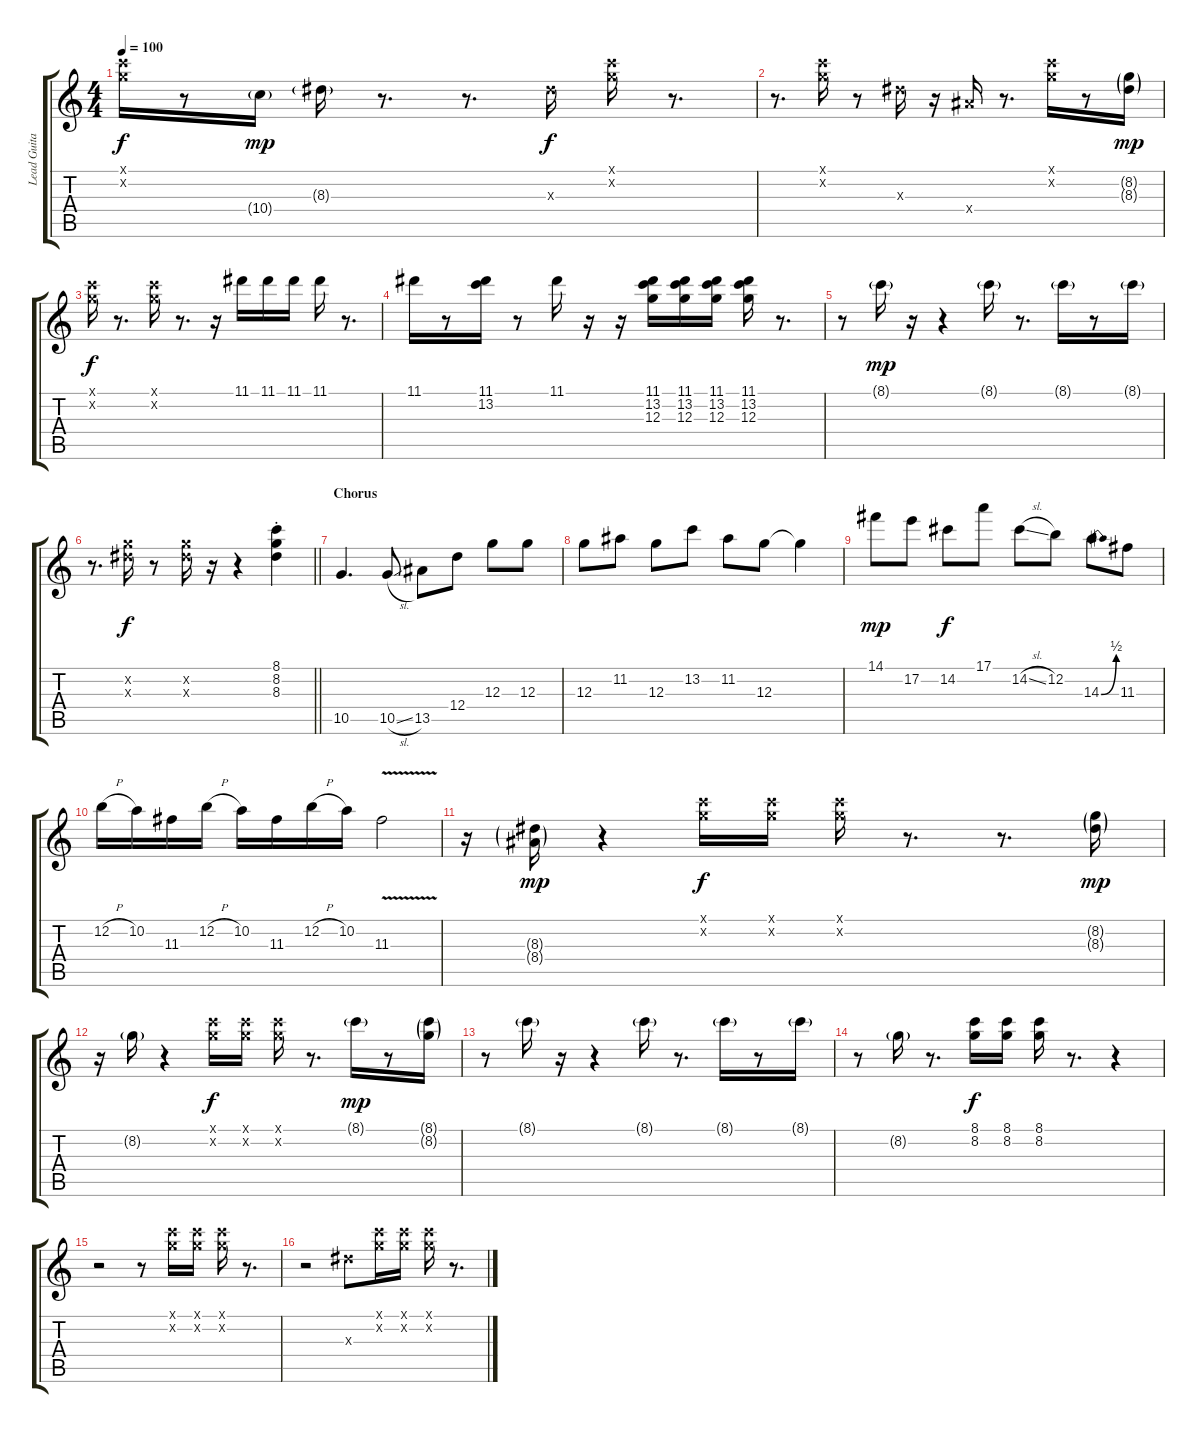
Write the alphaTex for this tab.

\track ("Lead Guitar (Keith)" "Lead Guita") {instrument electricguitarjazz}
\staff {score tabs}
\tuning (E4 B3 G3 D3 A2 E2) {hide}
\ts (4 4)
\tempo 100
\clef g2
\ks c
(8.1{x} 8.2{x}).16{dy f} r.8 10.4{g}.16{dy mp} 8.3{g}.16 r.8{d} r.8{d} 8.3{x}.16{dy f} (8.1{x} 8.2{x}).16 r.8{d} |
r.8{d} (8.1{x} 8.2{x}).16 r.8 8.3{x}.16 r.16 8.4{x}.16 r.8{d} (8.1{x} 8.2{x}).16 r.8 (8.2{g} 8.3{g}).16{dy mp} |
(8.1{x} 8.2{x}).16{dy f} r.8{d} (8.1{x} 8.2{x}).16 r.8{d} r.16 11.1.16 11.1.16 11.1.16 11.1.16 r.8{d} |
11.1.16 r.8 (11.1 13.2).16 r.8 11.1.16 r.16 r.16 (11.1 13.2 12.3).16 (11.1 13.2 12.3).16 (11.1 13.2 12.3).16 (11.1 13.2 12.3).16 r.8{d} |
r.8 8.1{g}.16{dy mp} r.16 r.4 8.1{g}.16 r.8{d} 8.1{g}.16 r.8 8.1{g}.16 |
\barLineRight lightlight
r.8{d} (8.2{x} 8.3{x}).16{dy f} r.8 (8.2{x} 8.3{x}).16 r.16 r.4 (8.1{st} 8.2{st} 8.3{st}).4{instrument overdrivenguitar} |
\section ("" "Chorus")
10.5.4{d volume 11} 10.5{sl}.8 13.5.8 12.4.8 12.3.8 12.3.8 |
12.3.8 11.2.8 12.3.8 13.2.8 11.2.8 12.3.8 12.3{t}.4 |
14.1.8{dy mp} 17.2.8 14.2.8{dy f} 17.1.8 14.2{sl}.8 12.2.8 14.3{be (bend 0 0 60 2)}.8 11.3.8 |
12.2{h}.16 10.2.16 11.3.16 12.2{h}.16 10.2.16 11.3.16 12.2{h}.16{volume 9} 10.2.16 11.3{v}.2 |
r.16{instrument electricguitarjazz} (8.3{g} 8.4{g}).16{dy mp} r.4 (8.1{x} 8.2{x}).16{dy f} (8.1{x} 8.2{x}).16 (8.1{x} 8.2{x}).16 r.8{d} r.8{d} (8.2{g} 8.3{g}).16{dy mp} |
r.16 8.2{g}.16 r.4 (8.1{x} 8.2{x}).16{dy f} (8.1{x} 8.2{x}).16 (8.1{x} 8.2{x}).16 r.8{d} 8.1{g}.16{dy mp} r.8 (8.1{g} 8.2{g}).16 |
r.8 8.1{g}.16 r.16 r.4 8.1{g}.16 r.8{d} 8.1{g}.16 r.8 8.1{g}.16 |
r.8 8.2{g}.16 r.8{d} (8.1 8.2).16{dy f} (8.1 8.2).16 (8.1 8.2).16 r.8{d} r.4 |
r.2 r.8 (8.1{x} 8.2{x}).16 (8.1{x} 8.2{x}).16 (8.1{x} 8.2{x}).16 r.8{d} |
r.2 8.3{x}.8 (8.1{x} 8.2{x}).16 (8.1{x} 8.2{x}).16 (8.1{x} 8.2{x}).16 r.8{d}
